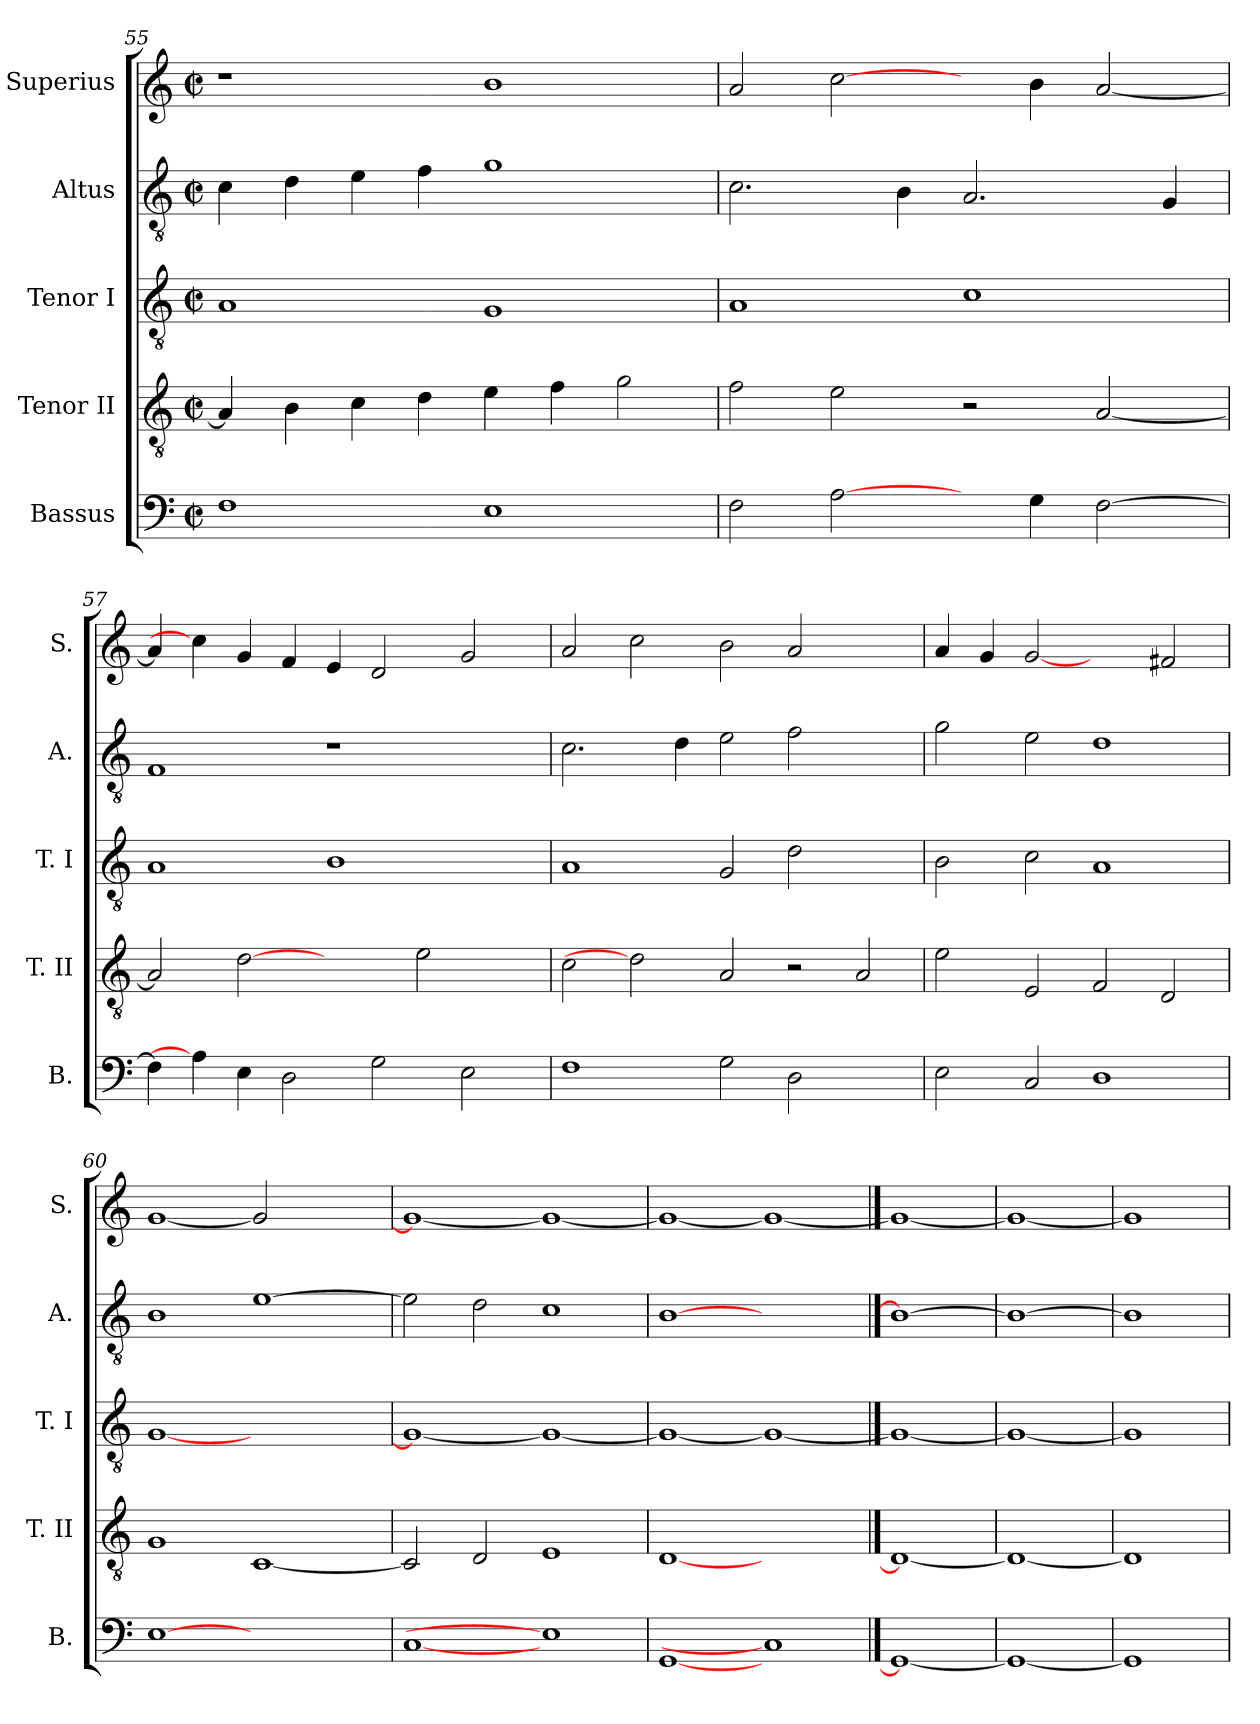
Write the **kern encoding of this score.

**kern	**kern	**kern	**kern	**kern
*part5	*part4	*part3	*part2	*part1
*staff5	*staff4	*staff3	*staff2	*staff1
*I"Bassus	*I"Tenor II	*I"Tenor I	*I"Altus	*I"Superius
*I'B.	*I'T. II	*I'T. I	*I'A.	*I'S.
*clefF4	*clefGv2	*clefGv2	*clefGv2	*clefG2
*	*ITrd7c12	*ITrd7c12	*ITrd7c12	*
*k[]	*k[]	*k[]	*k[]	*k[]
*C:	*C:	*C:	*C:	*C:
*M2/2	*M2/2	*M2/2	*M2/2	*M2/2
*met(c|)	*met(c|)	*met(c|)	*met(c|)	*met(c|)
=55	=55	=55	=55	=55
1Fi	4AAi/]	1AAi	4Ci\	1r
.	4BBi\	.	4Di\	.
.	4Ci\	.	4Ei\	.
.	4Di\	.	4Fi\	.
1Ei	4Ei\	1GGi	1Gi	1bi
.	4Fi\	.	.	.
.	2Gi\	.	.	.
!!LO:PB:g=z
=56	=56	=56	=56	=56
2Fi\	2Fi\	1AAi	2.Ci\	2ai/
[2Ai\	2Ei\	.	.	[2cci\
.	.	.	4BBi\	.
4ryy	2r	1Ci	2.AAi/	4ryy
4Gi\	.	.	.	4bi\
[>2Fi\	[<2AAi/	.	.	[<2ai/
.	.	.	4GGi/	.
=57	=57	=57	=57	=57
4Fi\]	2AAi/]	1AAi	1FFi	4ai/]
4Ai\]	.	.	.	4cci\]
4Ei\	[2Di	.	.	4gi/
2Di\	.	.	.	4fi/
.	2ryy	1BBi	1r	4ei/
2Gi\	.	.	.	2di/
.	2Ei\	.	.	.
2Ei\	.	.	.	2gi/
.	4ryy	4ryy	4ryy	.
=58	=58	=58	=58	=58
1Fi	2Ci\	1AAi	2.Ci\	2ai/
.	2Di]	.	.	2cci\
.	.	.	4Di\	.
2Gi\	2AAi/	2GGi/	2Ei\	2bi\
2Di\	2r	2Di\	2Fi\	2ai/
2ryy	2AAi/	2ryy	2ryy	2ryy
!!LO:LB:g=z
=59	=59	=59	=59	=59
2Ei\	2Ei\	2BBi\	2Gi\	4ai/
.	.	.	.	4gi/
2Ci/	2EEi/	2Ci\	2Ei\	[2gi
1Di	2FFi/	1AAi	1Di	2ryy
.	2DDi/	.	.	2f#Xi/
=60	=60	=60	=60	=60
[1Ei	1GGi	[<1GGi	1BBi	[<1gi
1ryy	[<1CCi	1ryy	[>1Ei	2gi]
.	.	.	.	2ryy
=61	=61	=61	=61	=61
[1Ci	2CCi/]	1GGi_<	2Ei\]	1gi_<
.	2DDi/	.	2Di\	.
1Ei]	1EEi	1GGi_	1Ci	1gi_
=62	=62	=62	=62	=62
[1GGi	[1DDi	1GGi_<	[1BBi	1gi_<
1Ci]	1ryy	1GGi_	1ryy	1gi_
==63	==63	==63	==63	==63
1GGi_	1DDi_	1GGi_	1BBi_	1gi_
=64	=64	=64	=64	=64
1GGi_	1DDi_	1GGi_	1BBi_	1gi_
=65	=65	=65	=65	=65
1GGi]	1DDi]	1GGi]	1BBi]	1gi]
=	=	=	=	=
*-	*-	*-	*-	*-
